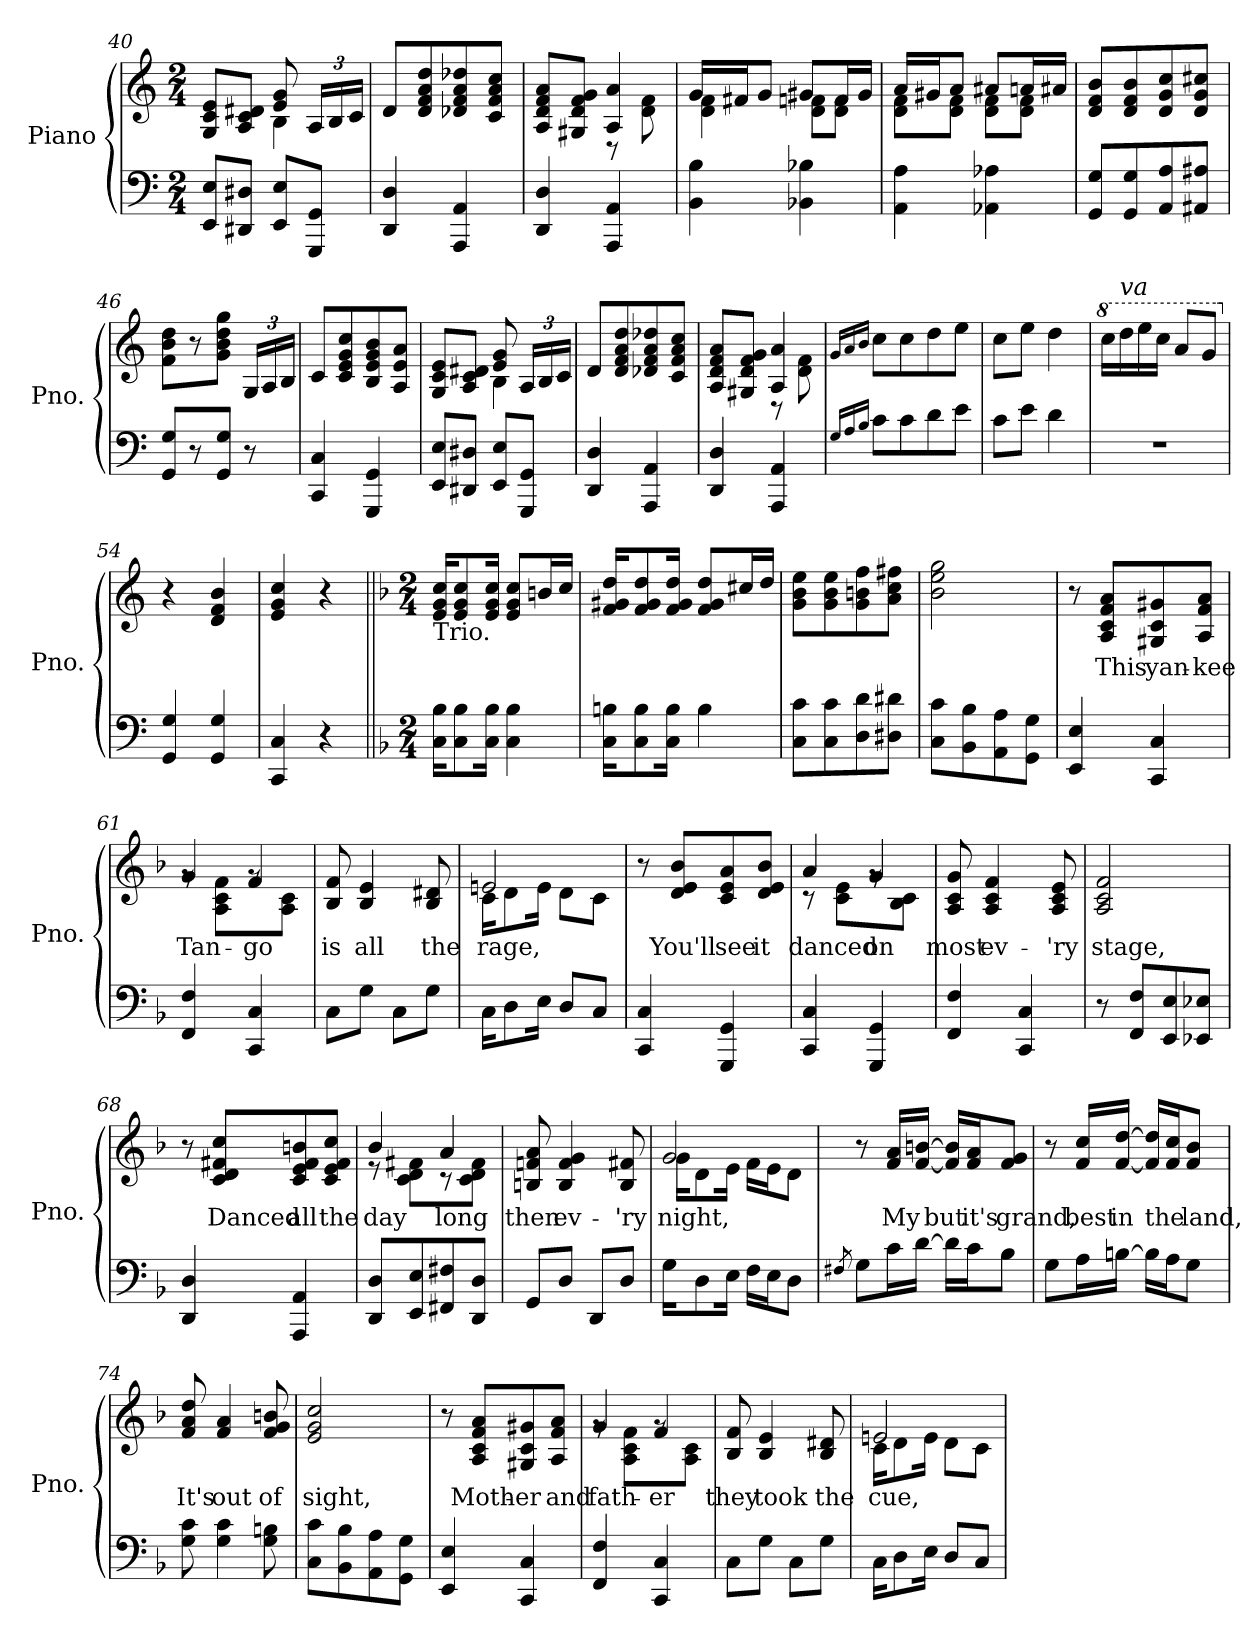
**kern	**kern	**text
*part1	*part1	*part1
*staff2	*staff1	*staff1
*I"Piano	*	*
*I'Pno.	*	*
*clefF4	*clefG2	*
*k[]	*k[]	*
*M2/4	*M2/4	*
=40	=40	=40
*	*^	*
8EE/ 8E/L	8G/ 8c/ 8e/L	4ryy	.
8DD#X/ 8D#X/J	8A/ 8c/ 8d#X/J	.	.
8EE/ 8E/L	8e/ 8g/	4B\	.
*	*Xbrackettup	*	*
8GGG/ 8GG/J	24A!/LL	.	.
.	24B!/	.	.
.	24c!/JJ	.	.
*	*v	*v	*
=41	=41	=41
4DD/ 4D/	8d/L	.
.	8d/ 8f/ 8a/ 8dd/	.
4AAA/ 4AA/	8d-X/ 8f/ 8a/ 8dd-X/	.
.	8c/ 8f/ 8a/ 8cc/J	.
=42	=42	=42
*	*^	*
4DD/ 4D/	8A/ 8d/ 8f/ 8a/L	4ryy	.
.	8G#X/ 8d/ 8f/ 8g/J	.	.
4AAA/ 4AA/	4A/ 4a/	8r	.
.	.	8d\ 8f\	.
=43	=43	=43	=43
4BB\ 4B\	16g/LL	4d\ 4f\	.
.	16f#X/J	.	.
.	8g/J	.	.
4BB-X\ 4B-X\	8g#X/L	8d\ 8fn\L	.
.	16f/L	8d\ 8f\J	.
.	16g#/JJ	.	.
=44	=44	=44	=44
4AA\ 4A\	16a/LL	8d\ 8f\L	.
.	16g#X/J	.	.
.	8a/J	8d\ 8f\J	.
4AA-X\ 4A-X\	8a#X/L	8d\ 8f\L	.
.	16an/L	8d\ 8f\J	.
.	16a#X/JJ	.	.
*	*v	*v	*
!!LO:LB:g=z
=45	=45	=45
8GG/ 8G/L	8d/ 8f/ 8b/L	.
8GG/ 8G/	8d/ 8f/ 8b/	.
8AA/ 8A/	8d/ 8g/ 8cc/	.
8AA#X/ 8A#X/J	8d/ 8g/ 8cc#X/J	.
=46	=46	=46
8GG/ 8G/L	8f\ 8b\ 8dd\L	.
8r	8r	.
8GG/ 8G/J	8g\ 8b\ 8dd\ 8gg\J	.
8r	24G!/LL	.
.	24A!/	.
.	24B!/JJ	.
=47	=47	=47
4CC/ 4C/	8c/L	.
.	8c/ 8e/ 8g/ 8cc/	.
4GGG/ 4GG/	8B/ 8e/ 8g/ 8b/	.
.	8A/ 8e/ 8a/J	.
=48	=48	=48
*	*^	*
8EE/ 8E/L	8G/ 8c/ 8e/L	4ryy	.
8DD#X/ 8D#X/J	8A/ 8c/ 8d#X/J	.	.
8EE/ 8E/L	8e/ 8g/	4B\	.
8GGG/ 8GG/J	24A!/LL	.	.
.	24B!/	.	.
.	24c!/JJ	.	.
*	*v	*v	*
!!LO:LB:g=z
=49	=49	=49
4DD/ 4D/	8d/L	.
.	8d/ 8f/ 8a/ 8dd/	.
4AAA/ 4AA/	8d-X/ 8f/ 8a/ 8dd-X/	.
.	8c/ 8f/ 8a/ 8cc/J	.
=50	=50	=50
*	*^	*
4DD/ 4D/	8A/ 8d/ 8f/ 8a/L	4ryy	.
.	8G#X/ 8d/ 8f/ 8g/J	.	.
4AAA/ 4AA/	4A/ 4a/	8r	.
.	.	8d\ 8f\	.
*	*v	*v	*
=51	=51	=51
16qG/LL	16qg/LL	.
16qA/	16qa/	.
16qB/JJ	16qb/JJ	.
8c\L	8cc\L	.
8c\	8cc\	.
8d\	8dd\	.
8e\J	8ee\J	.
=52	=52	=52
8c\L	8cc\L	.
8e\J	8ee\J	.
4d\	4dd\	.
=53	=53	=53
*	*8va	*
2r	16ccc\LL	.
!	!LO:TX:a:i:t=va	!
.	16ddd\	.
.	16eee\	.
.	16ccc\JJ	.
.	8aa/L	.
.	8gg/J	.
=54	=54	=54
*	*X8va	*
4GG/ 4G/	4r	.
4GG/ 4G/	4d/ 4f/ 4b/	.
=55	=55	=55
4CC/ 4C/	4e/ 4g/ 4cc/	.
4r	4r	.
!!LO:PB:g=z
=56||	=56||	=56||
*k[b-]	*k[b-]	*
*M2/4	*M2/4	*
!	!LO:TX:b:t=Trio.	!
16C\ 16B-\KL	16e/ 16g/ 16cc/KL	.
8C\ 8B-\	8e/ 8g/ 8cc/	.
16C\ 16B-\Jk	16e/ 16g/ 16cc/Jk	.
4C\ 4B-\	8e/ 8g/ 8cc/L	.
.	16bn/L	.
.	16cc/JJ	.
=57	=57	=57
16C\ 16Bn\KL	16f/ 16g#X/ 16dd/KL	.
8C\ 8B\	8f/ 8g#/ 8dd/	.
16C\ 16B\Jk	16f/ 16g#/ 16dd/Jk	.
4B\	8f/ 8g#/ 8dd/L	.
.	16cc#X/L	.
.	16dd/JJ	.
=58	=58	=58
8C\ 8c\L	8g\ 8b-\ 8ee\L	.
8C\ 8c\	8g\ 8b-\ 8ee\	.
8D\ 8d\	8g\ 8bn\ 8ff\	.
8D#X\ 8d#X\J	8a\ 8cc\ 8ff#X\J	.
=59	=59	=59
8C\ 8c\L	2b-\ 2ee\ 2gg\	.
8BB-\ 8B-\	.	.
8AA\ 8A\	.	.
8GG\ 8G\J	.	.
!!LO:LB:g=z
=60	=60	=60
4EE/ 4E/	8r	.
!	!	!LO:LY:b
.	8A/ 8c/ 8f/ 8a/L	This
!	!	!LO:LY:b
4CC/ 4C/	8G#X/ 8c/ 8g#X/	yan-
!	!	!LO:LY:b
.	8A/ 8f/ 8a/J	-kee
=61	=61	=61
!	!	!LO:LY:b
*	*^	*
4FF/ 4F/	4g/	8rg	Tan-
.	.	8A\ 8c\ 8f\L	.
!	!	!	!LO:LY:b
4CC/ 4C/	4f/	8rg	-go
.	.	8A\ 8c\J	.
=62	=62	=62	=62
!	!	!	!LO:LY:b
*	*v	*v	*
8C\L	8B-/ 8f/	is
!	!	!LO:LY:b
8G\J	4B-/ 4e/	all
8C\L	.	.
!	!	!LO:LY:b
8G\J	8B-/ 8d#X/	the
=63	=63	=63
!	!	!LO:LY:b
*	*^	*
16C\KL	2en/	16c\KL	rage,
8D\	.	8d\	.
16E\Jk	.	16e\Jk	.
8D/L	.	8d\L	.
8C/J	.	8c\J	.
*	*v	*v	*
=64	=64	=64
4CC/ 4C/	8r	.
!	!	!LO:LY:b
.	8d/ 8e/ 8b-/L	You'll
!	!	!LO:LY:b
4GGG/ 4GG/	8c/ 8e/ 8a/	see
!	!	!LO:LY:b
.	8d/ 8e/ 8b-/J	it
=65	=65	=65
!	!	!LO:LY:b
*	*^	*
4CC/ 4C/	4a/	8r	danced
.	.	8c\ 8e\L	.
!	!	!	!LO:LY:b
4GGG/ 4GG/	4g/	8rg	on
.	.	8B-\ 8c\J	.
!!LO:LB:g=z
=66	=66	=66	=66
!	!	!	!LO:LY:b
*	*v	*v	*
4FF/ 4F/	8A/ 8c/ 8g/	most
!	!	!LO:LY:b
.	4A/ 4c/ 4f/	ev-
4CC/ 4C/	.	.
!	!	!LO:LY:b
.	8A/ 8c/ 8e/	-'ry
=67	=67	=67
!	!	!LO:LY:b
8r	2A/ 2c/ 2f/	stage,
8FF/ 8F/L	.	.
8EE/ 8E/	.	.
8EE-X/ 8E-X/J	.	.
=68	=68	=68
4DD/ 4D/	8r	.
!	!	!LO:LY:b
.	8c/ 8d/ 8f#X/ 8cc/L	Danced
!	!	!LO:LY:b
4AAA/ 4AA/	8c/ 8e/ 8f#/ 8bn/	all
!	!	!LO:LY:b
.	8c/ 8e/ 8f#/ 8cc/J	the
=69	=69	=69
!	!	!LO:LY:b
*	*^	*
8DD/ 8D/L	4b-/	8r	day
8EE/ 8E/	.	8c\ 8d\ 8f#X\L	.
!	!	!	!LO:LY:b
8FF#X/ 8F#X/	4a/	8r	long
8DD/ 8D/J	.	8c\ 8d\ 8f#\J	.
=70	=70	=70	=70
!	!	!	!LO:LY:b
*	*v	*v	*
8GG/L	8Bn/ 8fn/ 8a/	then
!	!	!LO:LY:b
8D/J	4B/ 4f/ 4g/	ev-
8DD/L	.	.
!	!	!LO:LY:b
8D/J	8B/ 8f#X/	-'ry
=71	=71	=71
!	!	!LO:LY:b
*	*^	*
16G\KL	2g/	16g\KL	night,
8D\	.	8d\	.
16E\Jk	.	16e\Jk	.
16F\LL	.	16f\LL	.
16E\J	.	16e\J	.
8D\J	.	8d\J	.
*	*v	*v	*
!!LO:LB:g=z
=72	=72	=72
8qF#X/	.	.
8G\L	8r	.
!	!	!LO:LY:b
16c\L	16f/ 16a/LL	My
[16d\JJ	[16f/ [16bn/JJ	.
!	!	!LO:LY:b
16d\LL]	16f/] 16b/]LL	but
!	!	!LO:LY:b
16c\J	16f/ 16a/J	it's
!	!	!LO:LY:b
8B-\J	8f/ 8g/J	grand,
=73	=73	=73
8G\L	8r	.
!	!	!LO:LY:b
16A\L	16f/ 16cc/LL	best
!	!	!LO:LY:b
[16Bn\JJ	[16f/ [16dd/JJ	in
16B\LL]	16f/] 16dd/]LL	.
!	!	!LO:LY:b
16A\J	16f/ 16cc/J	the
!	!	!LO:LY:b
8G\J	8f/ 8b-/J	land,
=74	=74	=74
!	!	!LO:LY:b
8G\ 8c\	8f/ 8a/ 8dd/	It's
!	!	!LO:LY:b
4G\ 4c\	4f/ 4a/	out
!	!	!LO:LY:b
8G\ 8Bn\	8f/ 8g/ 8bn/	of
=75	=75	=75
!	!	!LO:LY:b
8C\ 8c\L	2e/ 2g/ 2cc/	sight,
8BB-\ 8B-\	.	.
8AA\ 8A\	.	.
8GG\ 8G\J	.	.
=76	=76	=76
4EE/ 4E/	8r	.
!	!	!LO:LY:b
.	8A/ 8c/ 8f/ 8a/L	Moth-
!	!	!LO:LY:b
4CC/ 4C/	8G#X/ 8c/ 8g#X/	-er
!	!	!LO:LY:b
.	8A/ 8f/ 8a/J	and
!!LO:PB:g=z
=77	=77	=77
!	!	!LO:LY:b
*	*^	*
4FF/ 4F/	4g/	8rg	fath-
.	.	8A\ 8c\ 8f\L	.
!	!	!	!LO:LY:b
4CC/ 4C/	4f/	8rg	-er
.	.	8A\ 8c\J	.
=78	=78	=78	=78
!	!	!	!LO:LY:b
*	*v	*v	*
8C\L	8B-/ 8f/	they
!	!	!LO:LY:b
8G\J	4B-/ 4e/	took
8C\L	.	.
!	!	!LO:LY:b
8G\J	8B-/ 8d#X/	the
=79	=79	=79
!	!	!LO:LY:b
*	*^	*
16C\KL	2en/	16c\KL	cue,
8D\	.	8d\	.
16E\Jk	.	16e\Jk	.
8D/L	.	8d\L	.
8C/J	.	8c\J	.
*	*v	*v	*
=	=	=
*-	*-	*-
